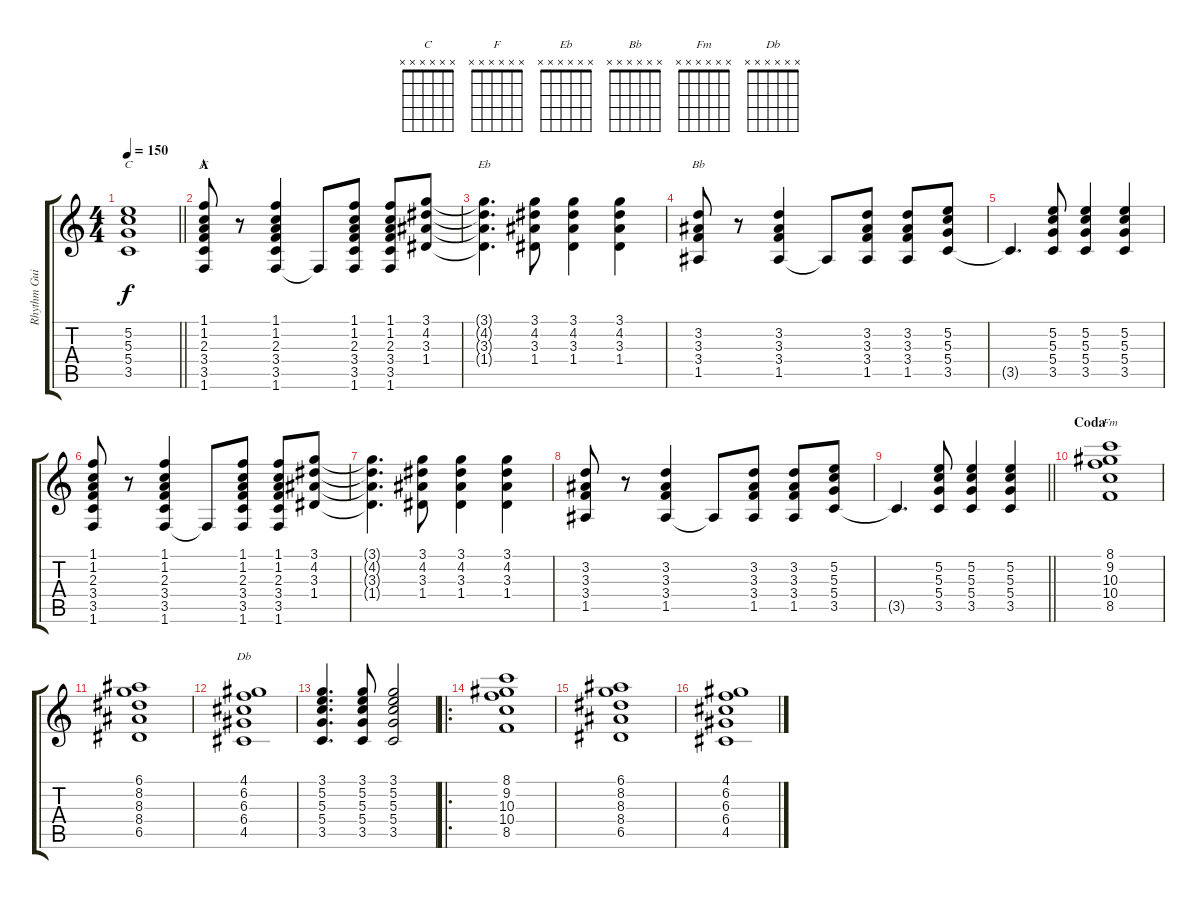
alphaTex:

\track ("Rhythm Guitar" "Rhythm Gui") {instrument acousticguitarnylon}
\staff {score tabs}
\tuning (E4 B3 G3 D3 A2 E2) {hide}
\chord ("C" x x x x x x)
\chord ("F" x x x x x x)
\chord ("Eb" x x x x x x)
\chord ("Bb" x x x x x x)
\chord ("Fm" x x x x x x)
\chord ("Db" x x x x x x)
\ts (4 4)
\tempo 150
\clef g2
\barLineRight lightlight
\ks c
(5.2 5.3 5.4 3.5).1{ch "C" dy f} |
\section ("" "A")
(1.1 1.2 2.3 3.4 3.5 1.6).8{ch "F"} r.8 (1.1 1.2 2.3 3.4 3.5 1.6).4 1.6{t}.8 (1.1 1.2 2.3 3.4 3.5 1.6).8 (1.1 1.2 2.3 3.4 3.5 1.6).8 (3.1 4.2 3.3 1.4).8 |
(3.1{t} 4.2{t} 3.3{t} 1.4{t}).4{d ch "Eb"} (3.1 4.2 3.3 1.4).8 (3.1 4.2 3.3 1.4).4 (3.1 4.2 3.3 1.4).4 |
(3.2 3.3 3.4 1.5).8{ch "Bb"} r.8 (3.2 3.3 3.4 1.5).4 1.5{t}.8 (3.2 3.3 3.4 1.5).8 (3.2 3.3 3.4 1.5).8 (5.2 5.3 5.4 3.5).8 |
3.5{t}.4{d} (5.2 5.3 5.4 3.5).8 (5.2 5.3 5.4 3.5).4 (5.2 5.3 5.4 3.5).4 |
(1.1 1.2 2.3 3.4 3.5 1.6).8 r.8 (1.1 1.2 2.3 3.4 3.5 1.6).4 1.6{t}.8 (1.1 1.2 2.3 3.4 3.5 1.6).8 (1.1 1.2 2.3 3.4 3.5 1.6).8 (3.1 4.2 3.3 1.4).8 |
(3.1{t} 4.2{t} 3.3{t} 1.4{t}).4{d} (3.1 4.2 3.3 1.4).8 (3.1 4.2 3.3 1.4).4 (3.1 4.2 3.3 1.4).4 |
(3.2 3.3 3.4 1.5).8 r.8 (3.2 3.3 3.4 1.5).4 1.5{t}.8 (3.2 3.3 3.4 1.5).8 (3.2 3.3 3.4 1.5).8 (5.2 5.3 5.4 3.5).8 |
\barLineRight lightlight
3.5{t}.4{d} (5.2 5.3 5.4 3.5).8 (5.2 5.3 5.4 3.5).4 (5.2 5.3 5.4 3.5).4 |
\section ("" "Coda")
(8.1 9.2 10.3 10.4 8.5).1{ch "Fm"} |
(6.1 8.2 8.3 8.4 6.5).1 |
(4.1 6.2 6.3 6.4 4.5).1{ch "Db"} |
(3.1 5.2 5.3 5.4 3.5).4{d} (3.1 5.2 5.3 5.4 3.5).8 (3.1 5.2 5.3 5.4 3.5).2 |
\ro
(8.1 9.2 10.3 10.4 8.5).1 |
(6.1 8.2 8.3 8.4 6.5).1 |
(4.1 6.2 6.3 6.4 4.5).1
